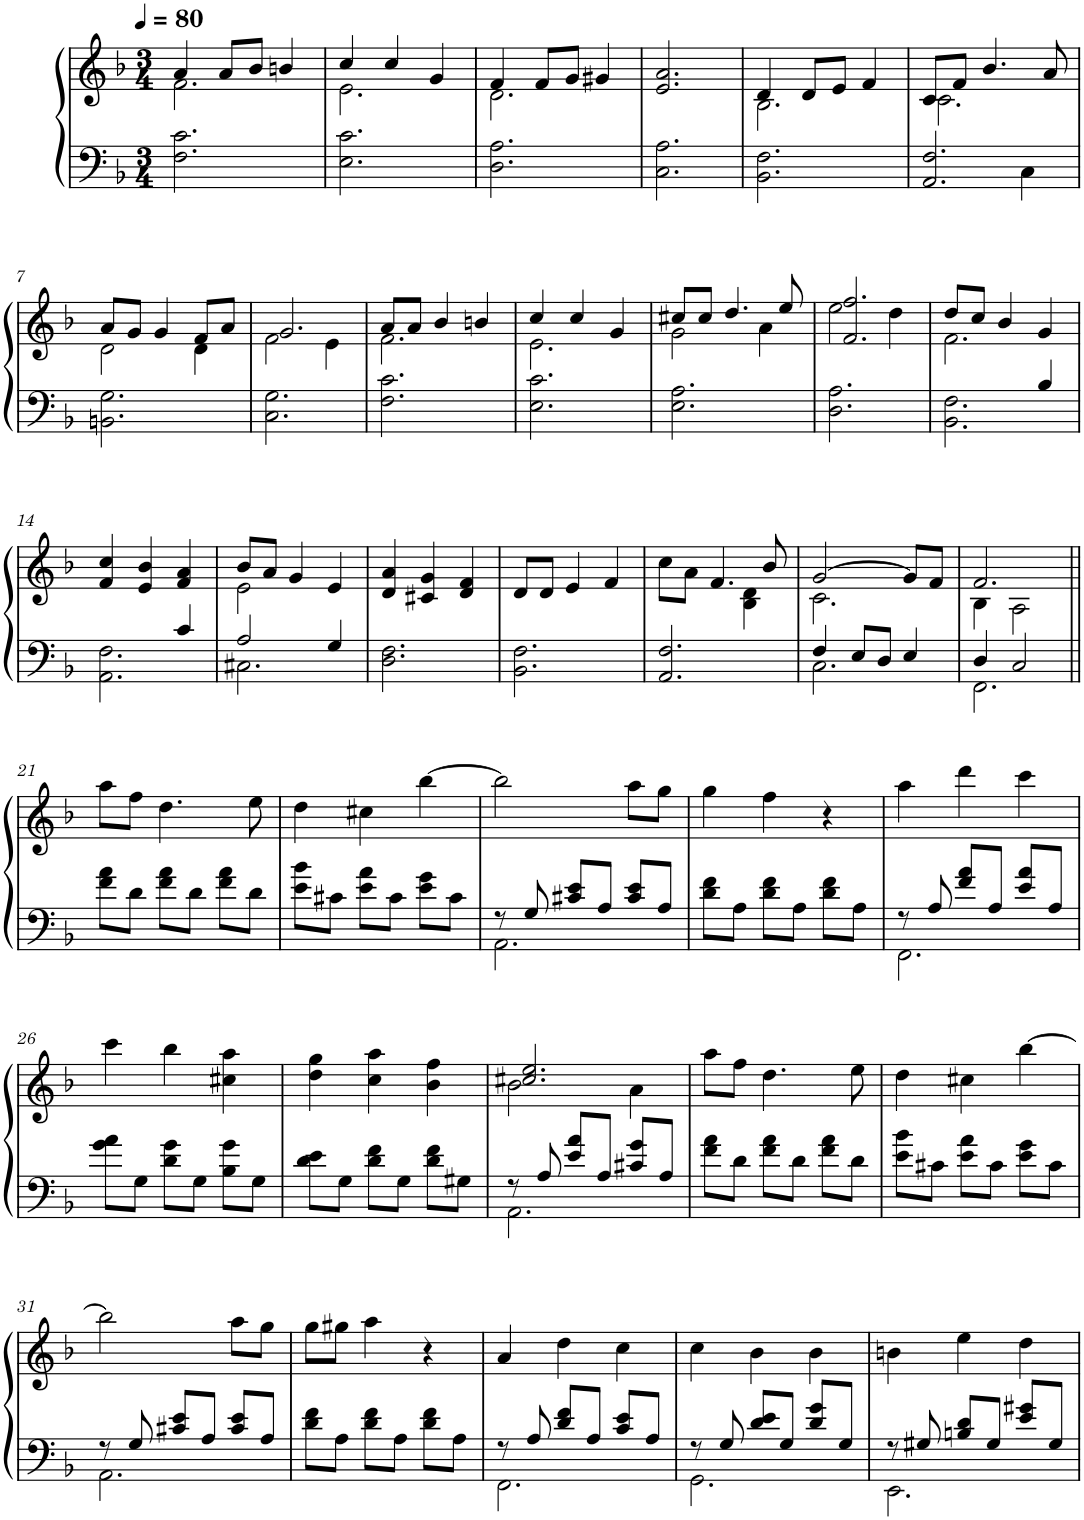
**kern	**kern
*part1	*part1
*staff2	*staff1
*I"Piano	*
*I'Pno.	*
*clefF4	*clefG2
*k[b-]	*k[b-]
*M3/4	*M3/4
*MM80	*MM80
=1	=1
*	*^
2.F\ 2.c\	4a/	2.f\
.	8a/L	.
.	8b-/J	.
.	4bn/	.
=2	=2	=2
2.E\ 2.c\	4cc/	2.e\
.	4cc/	.
.	4g/	.
=3	=3	=3
2.D\ 2.A\	4f/	2.d\
.	8f/L	.
.	8g/J	.
.	4g#X/	.
*	*v	*v
=4	=4
2.C\ 2.A\	2.e/ 2.a/
=5	=5
*	*^
2.BB-\ 2.F\	4d/	2.B-\
.	8d/L	.
.	8e/J	.
.	4f/	.
=6	=6	=6
*^	*	*
2.AA/ 2.F/	4ryy	8c/L	2.c\
.	.	8f/J	.
.	4ryy	4.b-/	.
.	4C\	.	.
.	.	8a/	.
*v	*v	*	*
!!LO:LB:g=z	!!
=7	=7	=7
2.BBn\ 2.G\	8a/L	2d\
.	8g/J	.
.	4g/	.
.	8f/L	4d\
.	8a/J	.
=8	=8	=8
2.C\ 2.G\	2.g/	2f\
.	.	4e\
=9	=9	=9
2.F\ 2.c\	8a/L	2.f\
.	8a/J	.
.	4b-/	.
.	4bn/	.
=10	=10	=10
2.E\ 2.c\	4cc/	2.e\
.	4cc/	.
.	4g/	.
=11	=11	=11
2.E\ 2.A\	8cc#X/L	2g\
.	8cc#/J	.
.	4.dd/	.
.	.	4a\
.	8ee/	.
=12	=12	=12
2.D\ 2.A\	2.f/ 2.ff/	2ee\
.	.	4dd\
=13	=13	=13
*^	*	*
4ryy	2.BB-\ 2.F\	8dd/L	2.f\
.	.	8cc/J	.
4ryy	.	4b-/	.
4B-/	.	4g/	.
*	*	*v	*v
!!LO:LB:g=z
=14	=14	=14
4ryy	2.AA\ 2.F\	4f/ 4cc/
4ryy	.	4e/ 4b-/
4c/	.	4f/ 4a/
=15	=15	=15
*	*	*^
2A/	2.C#X\	8b-/L	2e\
.	.	8a/J	.
.	.	4g/	.
4G/	.	4e/	4ryy
*v	*v	*	*
*	*v	*v
=16	=16
2.D\ 2.F\	4d/ 4a/
.	4c#X/ 4g/
.	4d/ 4f/
=17	=17
2.BB-\ 2.F\	8d/L
.	8d/J
.	4e/
.	4f/
=18	=18
*	*^
2.AA/ 2.F/	8cc\L	2ryy
.	8a\J	.
.	4.f/	.
.	.	4B-\ 4d\
.	8b-/	.
=19	=19	=19
*^	*	*
4F/	2.C\	[2g/	2.c\
8E/L	.	.	.
8D/J	.	.	.
4E/	.	8g/L]	.
.	.	8f/J	.
=20	=20	=20	=20
4D/	2.FF\	2.f/	4B-\
2C/	.	.	2A\
*v	*v	*	*
*	*v	*v
!!LO:LB:g=z
=21||	=21||
8f\ 8a\L	8aa\L
8d\J	8ff\J
8f\ 8a\L	4.dd\
8d\J	.
8f\ 8a\L	.
8d\J	8ee\
=22	=22
8e\ 8b-\L	4dd\
8c#X\J	.
8e\ 8a\L	4cc#X\
8c#\J	.
8e\ 8g\L	[4bb-\
8c#\J	.
=23	=23
*^	*
8r	2.AA\	2bb-\]
8G/	.	.
8c#X/ 8e/L	.	.
8A/J	.	.
8c#/ 8e/L	.	8aa\L
8A/J	.	8gg\J
*v	*v	*
=24	=24
8d\ 8f\L	4gg\
8A\J	.
8d\ 8f\L	4ff\
8A\J	.
8d\ 8f\L	4r
8A\J	.
=25	=25
*^	*
8r	2.FF\	4aa\
8A/	.	.
8f/ 8a/L	.	4ddd\
8A/J	.	.
8e/ 8a/L	.	4ccc\
8A/J	.	.
*v	*v	*
!!LO:LB:g=z
=26	=26
8g\ 8a\L	4ccc\
8G\J	.
8d\ 8g\L	4bb-\
8G\J	.
8B-\ 8g\L	4cc#X\ 4aa\
8G\J	.
=27	=27
8d\ 8e\L	4dd\ 4gg\
8G\J	.
8d\ 8f\L	4cc\ 4aa\
8G\J	.
8d\ 8f\L	4b-\ 4ff\
8G#X\J	.
=28	=28
*^	*^
8r	2.AA\	2.cc#X/ 2.ee/	2b-\
8A/	.	.	.
8e/ 8a/L	.	.	.
8A/J	.	.	.
8c#X/ 8g/L	.	.	4a\
8A/J	.	.	.
*v	*v	*	*
*	*v	*v
=29	=29
8f\ 8a\L	8aa\L
8d\J	8ff\J
8f\ 8a\L	4.dd\
8d\J	.
8f\ 8a\L	.
8d\J	8ee\
=30	=30
8e\ 8b-\L	4dd\
8c#X\J	.
8e\ 8a\L	4cc#X\
8c#\J	.
8e\ 8g\L	[4bb-\
8c#\J	.
!!LO:LB:g=z
=31	=31
*^	*
8r	2.AA\	2bb-\]
8G/	.	.
8c#X/ 8e/L	.	.
8A/J	.	.
8c#/ 8e/L	.	8aa\L
8A/J	.	8gg\J
*v	*v	*
=32	=32
8d\ 8f\L	8gg\L
8A\J	8gg#X\J
8d\ 8f\L	4aa\
8A\J	.
8d\ 8f\L	4r
8A\J	.
=33	=33
*^	*
8r	2.FF\	4a/
8A/	.	.
8d/ 8f/L	.	4dd\
8A/J	.	.
8c/ 8e/L	.	4cc\
8A/J	.	.
=34	=34	=34
8r	2.GG\	4cc\
8G/	.	.
8d/ 8e/L	.	4b-\
8G/J	.	.
8d/ 8g/L	.	4b-\
8G/J	.	.
=35	=35	=35
8r	2.EE\	4bn\
8G#X/	.	.
8Bn/ 8d/L	.	4ee\
8G#/J	.	.
8e/ 8g#X/L	.	4dd\
8G#/J	.	.
*v	*v	*
=	=
*-	*-
